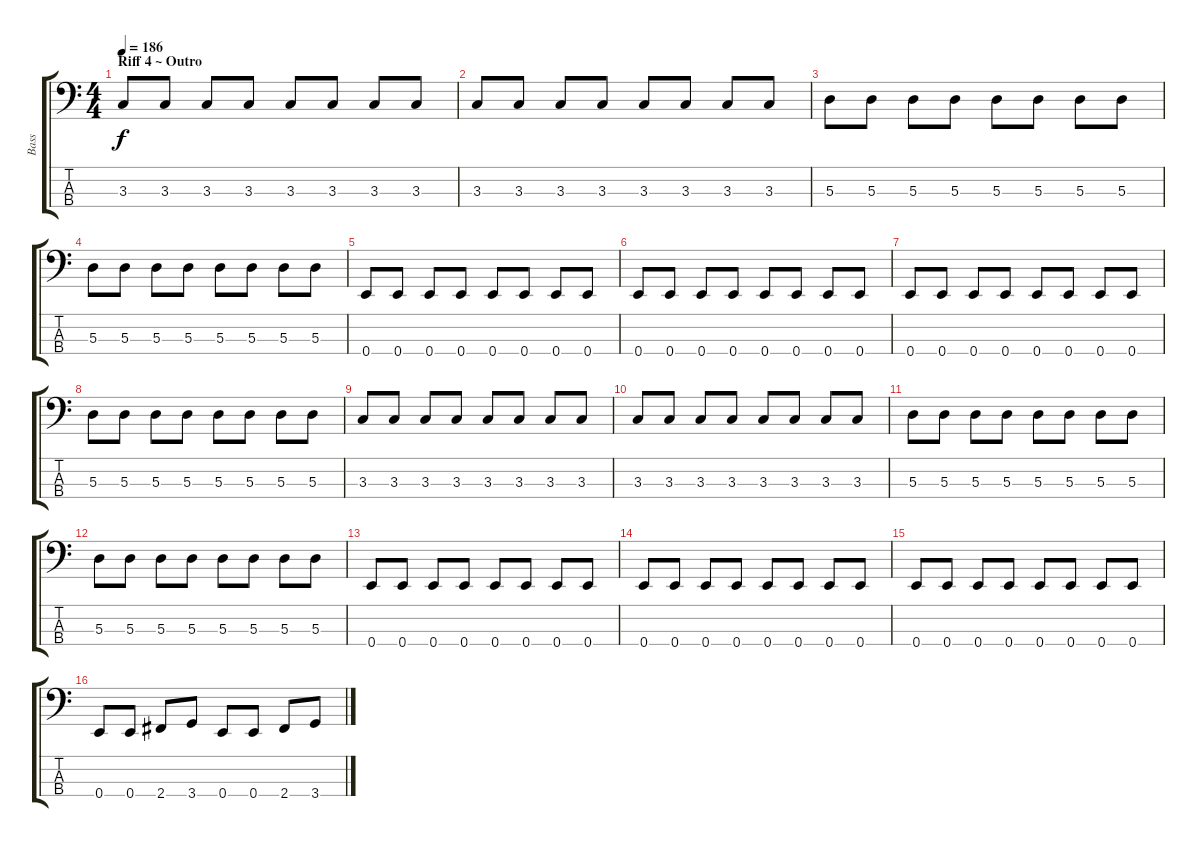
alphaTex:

\track ("Bass" "Bass") {instrument electricbassfinger}
\staff {score tabs}
\tuning (G2 D2 A1 E1) {hide}
\ts (4 4)
\section ("" "Riff 4 ~ Outro")
\tempo 186
\clef f4
\ks c
3.3.8{dy f} 3.3.8 3.3.8 3.3.8 3.3.8 3.3.8 3.3.8 3.3.8 |
3.3.8 3.3.8 3.3.8 3.3.8 3.3.8 3.3.8 3.3.8 3.3.8 |
5.3.8 5.3.8 5.3.8 5.3.8 5.3.8 5.3.8 5.3.8 5.3.8 |
5.3.8 5.3.8 5.3.8 5.3.8 5.3.8 5.3.8 5.3.8 5.3.8 |
0.4.8 0.4.8 0.4.8 0.4.8 0.4.8 0.4.8 0.4.8 0.4.8 |
0.4.8 0.4.8 0.4.8 0.4.8 0.4.8 0.4.8 0.4.8 0.4.8 |
0.4.8 0.4.8 0.4.8 0.4.8 0.4.8 0.4.8 0.4.8 0.4.8 |
5.3.8 5.3.8 5.3.8 5.3.8 5.3.8 5.3.8 5.3.8 5.3.8 |
3.3.8 3.3.8 3.3.8 3.3.8 3.3.8 3.3.8 3.3.8 3.3.8 |
3.3.8 3.3.8 3.3.8 3.3.8 3.3.8 3.3.8 3.3.8 3.3.8 |
5.3.8 5.3.8 5.3.8 5.3.8 5.3.8 5.3.8 5.3.8 5.3.8 |
5.3.8 5.3.8 5.3.8 5.3.8 5.3.8 5.3.8 5.3.8 5.3.8 |
0.4.8 0.4.8 0.4.8 0.4.8 0.4.8 0.4.8 0.4.8 0.4.8 |
0.4.8 0.4.8 0.4.8 0.4.8 0.4.8 0.4.8 0.4.8 0.4.8 |
0.4.8 0.4.8 0.4.8 0.4.8 0.4.8 0.4.8 0.4.8 0.4.8 |
0.4.8 0.4.8 2.4.8 3.4.8 0.4.8 0.4.8 2.4.8 3.4.8
